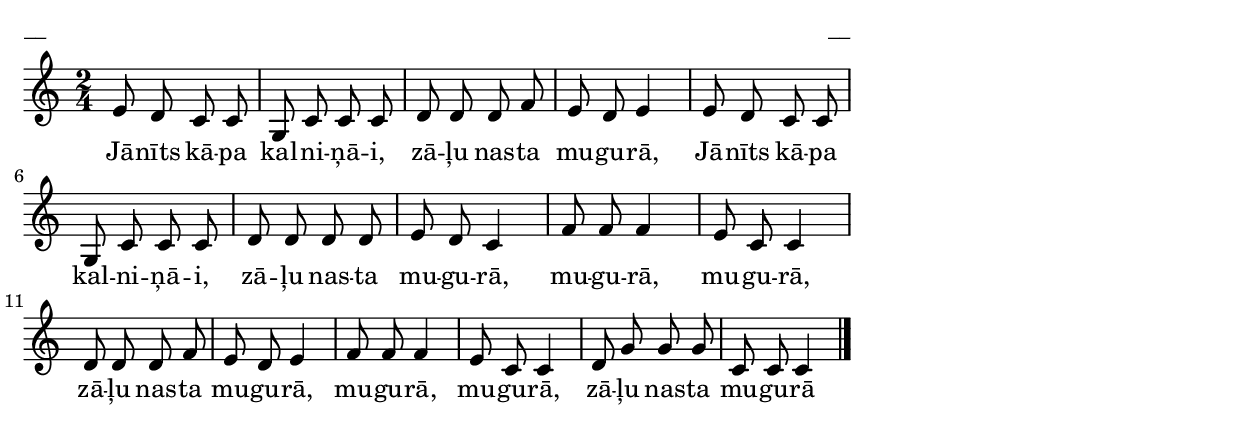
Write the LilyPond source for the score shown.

\version "2.13.16"
%\header {
%    title = "Jānīts kāpa kalniņāi",AA lapas, Jāņi
%}
\paper {
line-width = 14\cm
left-margin = 0.4\cm
between-system-padding = 0.1\cm
between-system-space = 0.1\cm
}
\layout {
indent = #0
ragged-last = ##f
}

voiceA = \relative c' {
\clef "treble"
\key c \major
\time 2/4
e8 d c c |
g8 c c c | 
d8 d d f |
e8 d e4 |
e8 d c c |
g8 c c c | 
d8 d d d |
e8 d c4 |
f8 f f4 |
e8 c c4 |
d8 d d f |
e8 d e4 |
f8 f f4 |
e8 c c4 |
d8 g g g |
c,8 c c4 |
\bar "|."
} 

lyricA = \lyricmode {
Jā -- nīts kā -- pa kal -- ni -- ņā -- i,
zā -- ļu nas -- ta mu -- gu -- rā, 
Jā -- nīts kā -- pa kal -- ni -- ņā -- i,
zā -- ļu nas -- ta mu -- gu -- rā, 
mu -- gu -- rā, mu -- gu -- rā, zā -- ļu nas -- ta mu -- gu -- rā,
mu -- gu -- rā, mu -- gu -- rā, zā -- ļu nas -- ta mu -- gu -- rā
} 

fullScore = <<
\new Staff {
<<
\new Voice = "voiceA" { \oneVoice \autoBeamOff \voiceA }
\lyricsto "voiceA" \new Lyrics \lyricA
>>
}
>>

\score {
\fullScore
\header { piece = "__" opus = "__" }
}
\markup { \with-color #(x11-color 'white) \sans \smaller "__" }
\score {
\unfoldRepeats
\fullScore
\midi {
\context { \Staff \remove "Staff_performer" }
\context { \Voice \consists "Staff_performer" }
}
}


